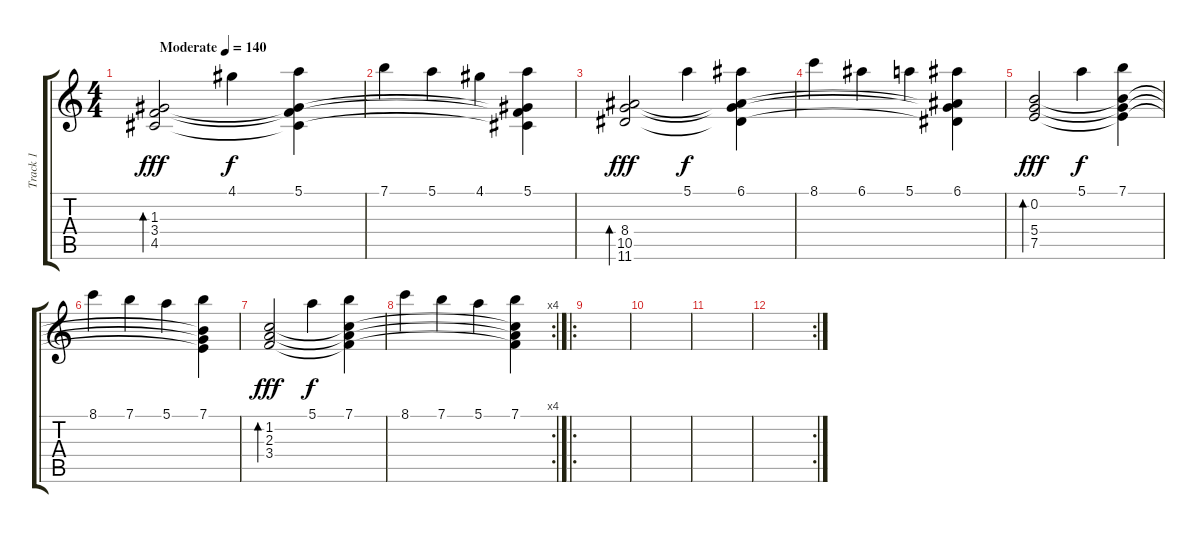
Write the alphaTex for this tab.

\track ("Track 1" "Track 1") {instrument electricguitarjazz}
\staff {score tabs}
\tuning (E4 B3 G3 D3 A2 E2) {hide}
\ts (4 4)
\tempo (140 "Moderate")
\clef g2
\ks c
(1.3 3.4 4.5).2{bd 480 dy fff instrument electricguitarjazz} 4.1.4{dy f} (5.1 1.3{t} 3.4{t} 4.5{t}).4 |
7.1.4 5.1.4 4.1.4 (5.1 1.3{t} 3.4{t} 4.5{t}).4 |
(8.4 10.5 11.6).2{bd 480 dy fff} 5.1.4{dy f} (6.1 8.4{t} 10.5{t} 11.6{t}).4 |
8.1.4 6.1.4 5.1.4 (6.1 8.4{t} 10.5{t} 11.6{t}).4 |
(0.2 5.4 7.5).2{bd 480 dy fff} 5.1.4{dy f} (7.1 0.2{t} 5.4{t} 7.5{t}).4 |
8.1.4 7.1.4 5.1.4 (7.1 0.2{t} 5.4{t} 7.5{t}).4 |
(1.2 2.3 3.4).2{bd 480 dy fff} 5.1.4{dy f} (7.1 1.2{t} 2.3{t} 3.4{t}).4 |
\rc 4
8.1.4 7.1.4 5.1.4 (7.1 1.2{t} 2.3{t} 3.4{t}).4 |
\ro
|
|
|
\rc 2
